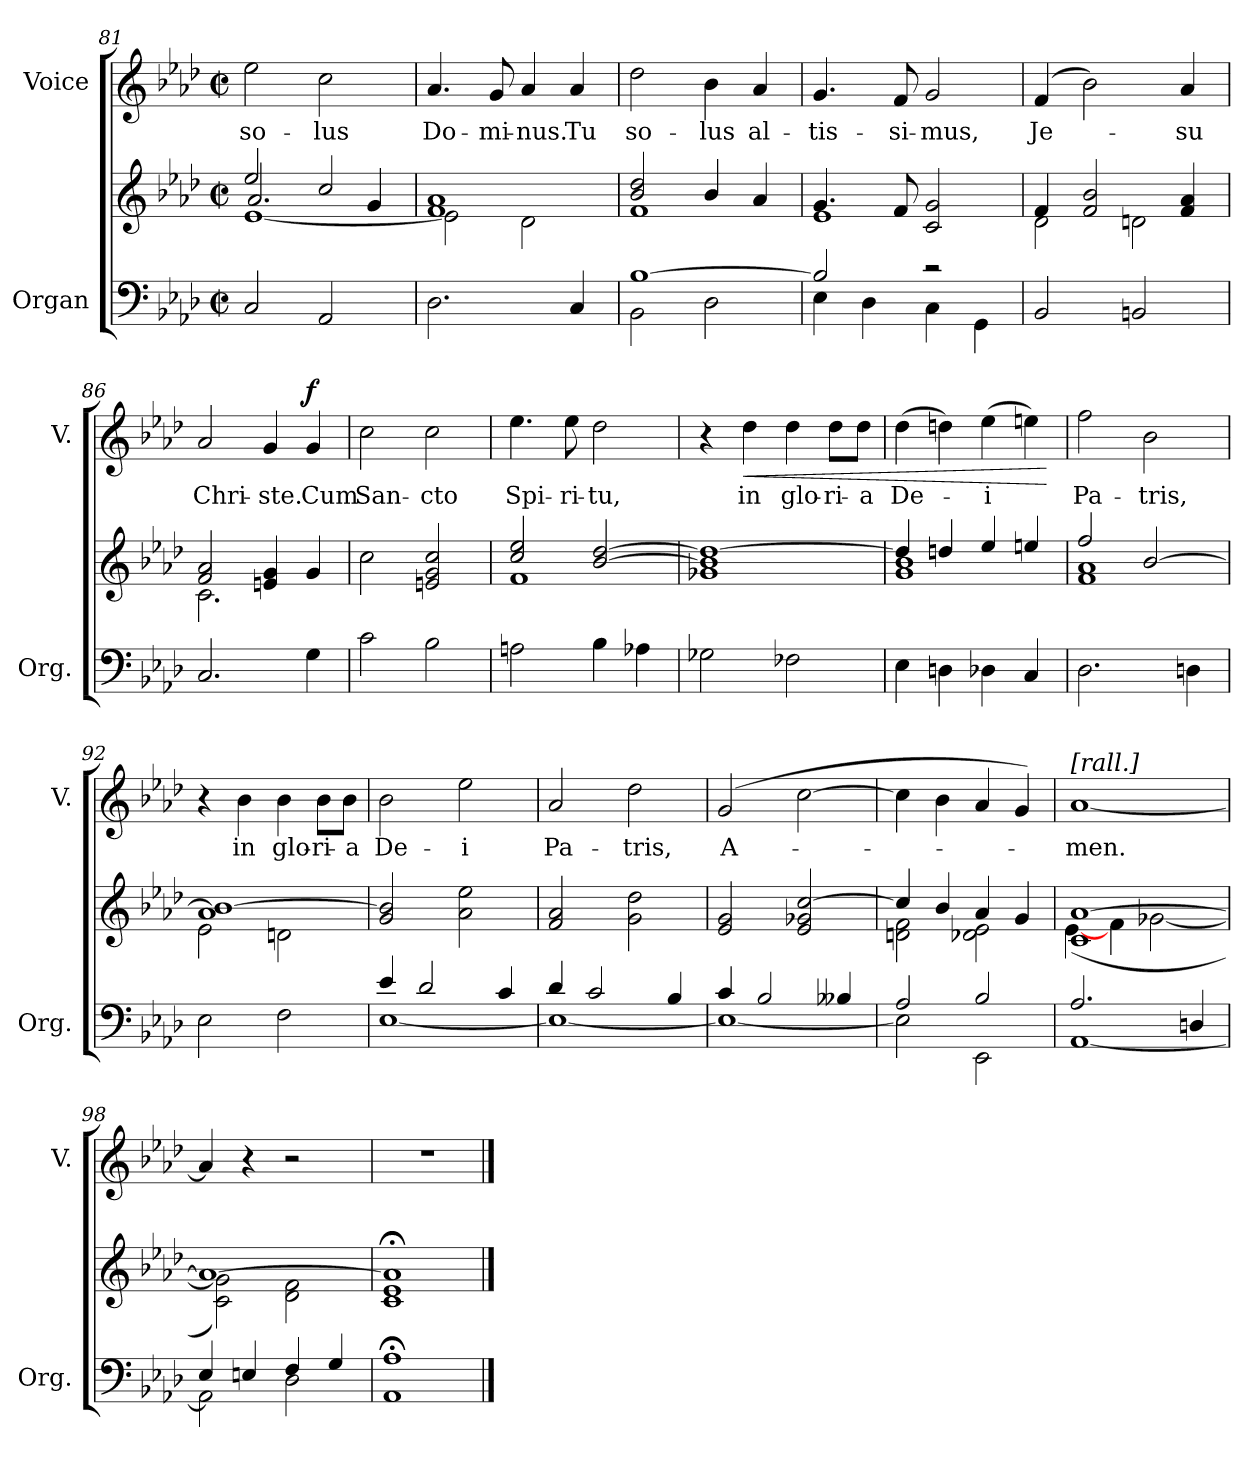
**kern	**kern	**kern	**text	**dynam
*part2	*part2	*part1	*part1	*part1
*staff3	*staff2	*staff1	*staff1	*staff1
*I"Organ	*	*I"Voice	*	*
*I'Org.	*	*I'V.	*	*
*clefF4	*clefG2	*clefG2	*	*
*k[b-e-a-d-]	*k[b-e-a-d-]	*k[b-e-a-d-]	*	*
*A-:	*A-:	*A-:	*	*
*M2/2	*M2/2	*M2/2	*	*
*met(c|)	*met(c|)	*met(c|)	*	*
=81	=81	=81	=81	=81
*	*^	*	*	*
*	*	*^	*	*	*
!	!	!	!	!	!LO:LY:b	!
2C/	2ee-/	[<1e-	2.a-/	2ee-\	so-	.
!	!	!	!	!	!LO:LY:b	!
2AA-/	2cc/	.	.	2cc\	-lus	.
.	.	.	4g/	.	.	.
=82	=82	=82	=82	=82	=82	=82
!	!	!	!	!	!LO:LY:b	!
*	*	*v	*v	*	*	*
2.D-\	1f 1a-	2e-\]	4.a-/	Do-	.
!	!	!	!	!LO:LY:b	!
.	.	.	8g/	-mi-	.
!	!	!	!	!LO:LY:b	!
.	.	2d-\	4a-/	-nus.	.
!	!	!	!	!LO:LY:b	!
4C/	.	.	4a-/	Tu	.
=83	=83	=83	=83	=83	=83
*^	*	*	*	*	*
!	!	!	!	!	!LO:LY:b	!
[>1B-	2BB-\	2b-/ 2dd-/	1f	2dd-\	so-	.
!	!	!	!	!	!LO:LY:b	!
.	2D-\	4b-/	.	4b-\	-lus	.
!	!	!	!	!	!LO:LY:b	!
.	.	4a-/	.	4a-/	al-	.
=84	=84	=84	=84	=84	=84	=84
!	!	!	!	!	!LO:LY:b	!
2B-/]	4E-\	4.g/	1e-	4.g/	-tis-	.
.	4D-\	.	.	.	.	.
!	!	!	!	!	!LO:LY:b	!
.	.	8f/	.	8f/	-si-	.
!	!	!	!	!	!LO:LY:b	!
2rc	4C\	2c/ 2g/	.	2g/	-mus,	.
.	4GG\	.	.	.	.	.
!!LO:LB:g=z
=85	=85	=85	=85	=85	=85	=85
!	!	!	!	!	!LO:LY:b	!
*v	*v	*	*	*	*	*
2BB-/	4f/	2d-\	(>4f/	Je-	.
.	2f/ 2b-/	.	2b-\)	.	.
2BBn/	.	2dn\	.	.	.
!	!	!	!	!LO:LY:b	!
.	4f/ 4a-/	.	4a-/	-su	.
=86	=86	=86	=86	=86	=86
!	!	!	!	!LO:LY:b	!
2.C/	2f/ 2a-/	2.c\	2a-/	Chri-	.
!	!	!	!	!LO:LY:b	!
.	4en/ 4g/	.	4g/	-ste.	.
!	!	!	!	!LO:LY:b	!LO:DY:a
4G\	4g/	4ryy	4g/	Cum	f
=87	=87	=87	=87	=87	=87
!	!	!	!	!LO:LY:b	!
*	*v	*v	*	*	*
2c\	2cc\	2cc\	San-	.
!	!	!	!LO:LY:b	!
2B-\	2en/ 2g/ 2cc/	2cc\	-cto	.
=88	=88	=88	=88	=88
*	*^	*	*	*
!	!	!	!	!LO:LY:b	!
2An\	2cc/ 2ee-/	1f	4.ee-\	Spi-	.
!	!	!	!	!LO:LY:b	!
.	.	.	8ee-\	-ri-	.
!	!	!	!	!LO:LY:b	!
4B-\	[>2b-/ [>2dd-/	.	2dd-\	-tu,	.
4A-X\	.	.	.	.	.
=89	=89	=89	=89	=89	=89
2G-X\	1b-] 1dd-_	1g-X	4r	.	.
!	!	!	!	!LO:LY:b	!LO:HP:b
.	.	.	4dd-\	in	<
!	!	!	!	!LO:LY:b	!
2F-X\	.	.	4dd-\	glo-	.
!	!	!	!	!LO:LY:b	!
.	.	.	8dd-\L	-ri-	.
!	!	!	!	!LO:LY:b	!
.	.	.	8dd-\J	-a	.
=90	=90	=90	=90	=90	=90
!	!	!	!	!LO:LY:b	!
4E-\	4dd-/]	1g 1b-	(>4dd-\	De-	.
4Dn\	4ddn/	.	4ddn\)	.	.
!	!	!	!	!LO:LY:b	!
4D-X\	4ee-/	.	(>4ee-\	-i	.
4C/	4een/	.	4een\)	.	.
*	*v	*v	*	*	*
.	.	.	.	[
=91	=91	=91	=91	=91
*	*^	*	*	*
!	!	!	!	!LO:LY:b	!
2.D-\	2ff/	1f 1a-	2ff\	Pa-	.
!	!	!	!	!LO:LY:b	!
.	[>2b-/	.	2b-\	-tris,	.
4Dn\	.	.	.	.	.
!!LO:LB:g=z
=92	=92	=92	=92	=92	=92
2E-\	1a- 1b-_	2e-\	4r	.	.
!	!	!	!	!LO:LY:b	!
.	.	.	4b-\	in	.
!	!	!	!	!LO:LY:b	!
2F\	.	2dn\	4b-\	glo-	.
!	!	!	!	!LO:LY:b	!
.	.	.	8b-\L	-ri-	.
!	!	!	!	!LO:LY:b	!
.	.	.	8b-\J	-a	.
*	*v	*v	*	*	*
=93	=93	=93	=93	=93
*^	*	*	*	*
!	!	!	!	!LO:LY:b	!
4e-/	[<1E-	2g/ 2b-/]	2b-\	De-	.
2d-/	.	.	.	.	.
!	!	!	!	!LO:LY:b	!
.	.	2a-\ 2ee-\	2ee-\	-i	.
4c/	.	.	.	.	.
=94	=94	=94	=94	=94	=94
!	!	!	!	!LO:LY:b	!
4d-/	1E-_	2f/ 2a-/	2a-/	Pa-	.
2c/	.	.	.	.	.
!	!	!	!	!LO:LY:b	!
.	.	2g\ 2dd-\	2dd-\	-tris,	.
4B-/	.	.	.	.	.
=95	=95	=95	=95	=95	=95
!	!	!	!	!LO:LY:b	!
4c/	1E-_	2e-/ 2g/	(>2g/	A-	.
2B-/	.	.	.	.	.
.	.	2e-/ 2g-X/ [2cc/	[2cc\	.	.
4B--X/	.	.	.	.	.
=96	=96	=96	=96	=96	=96
*	*	*^	*	*	*
2A-/	2E-\]	4cc/]	2dn\ 2f\	4cc\]	.	.
.	.	4b-/	.	4b-\	.	.
2B-/	2EE-\	4a-/	2d-X\ 2e-\	4a-/	.	.
.	.	4g/	.	4g/)	.	.
=97	=97	=97	=97	=97	=97	=97
!	!	!	!	!LO:TX:a:i:t=[rall.]	!	!
!	!	!	!	!	!LO:LY:b	!
2.A-/	[<1AA-	1c [>1a-	(<[<4e-\	[1a-	-men.	.
.	.	.	4f\	.	.	.
.	.	.	[<2g-X\	.	.	.
4Dn/	.	.	.	.	.	.
=98	=98	=98	=98	=98	=98	=98
4E-/	2AA-\]	1a-_	2c\ 2g-\])	4a-/]	.	.
4En/	.	.	.	4r	.	.
4F/	2D-\	.	2d-\ 2f\	2r	.	.
4G/	.	.	.	.	.	.
=99	=99	=99	=99	=99	=99	=99
1A-;<	1AA-	1a-;<]	1c 1e-	1r	.	.
*v	*v	*	*	*	*	*
*	*v	*v	*	*	*
==	==	==	==	==
*-	*-	*-	*-	*-
